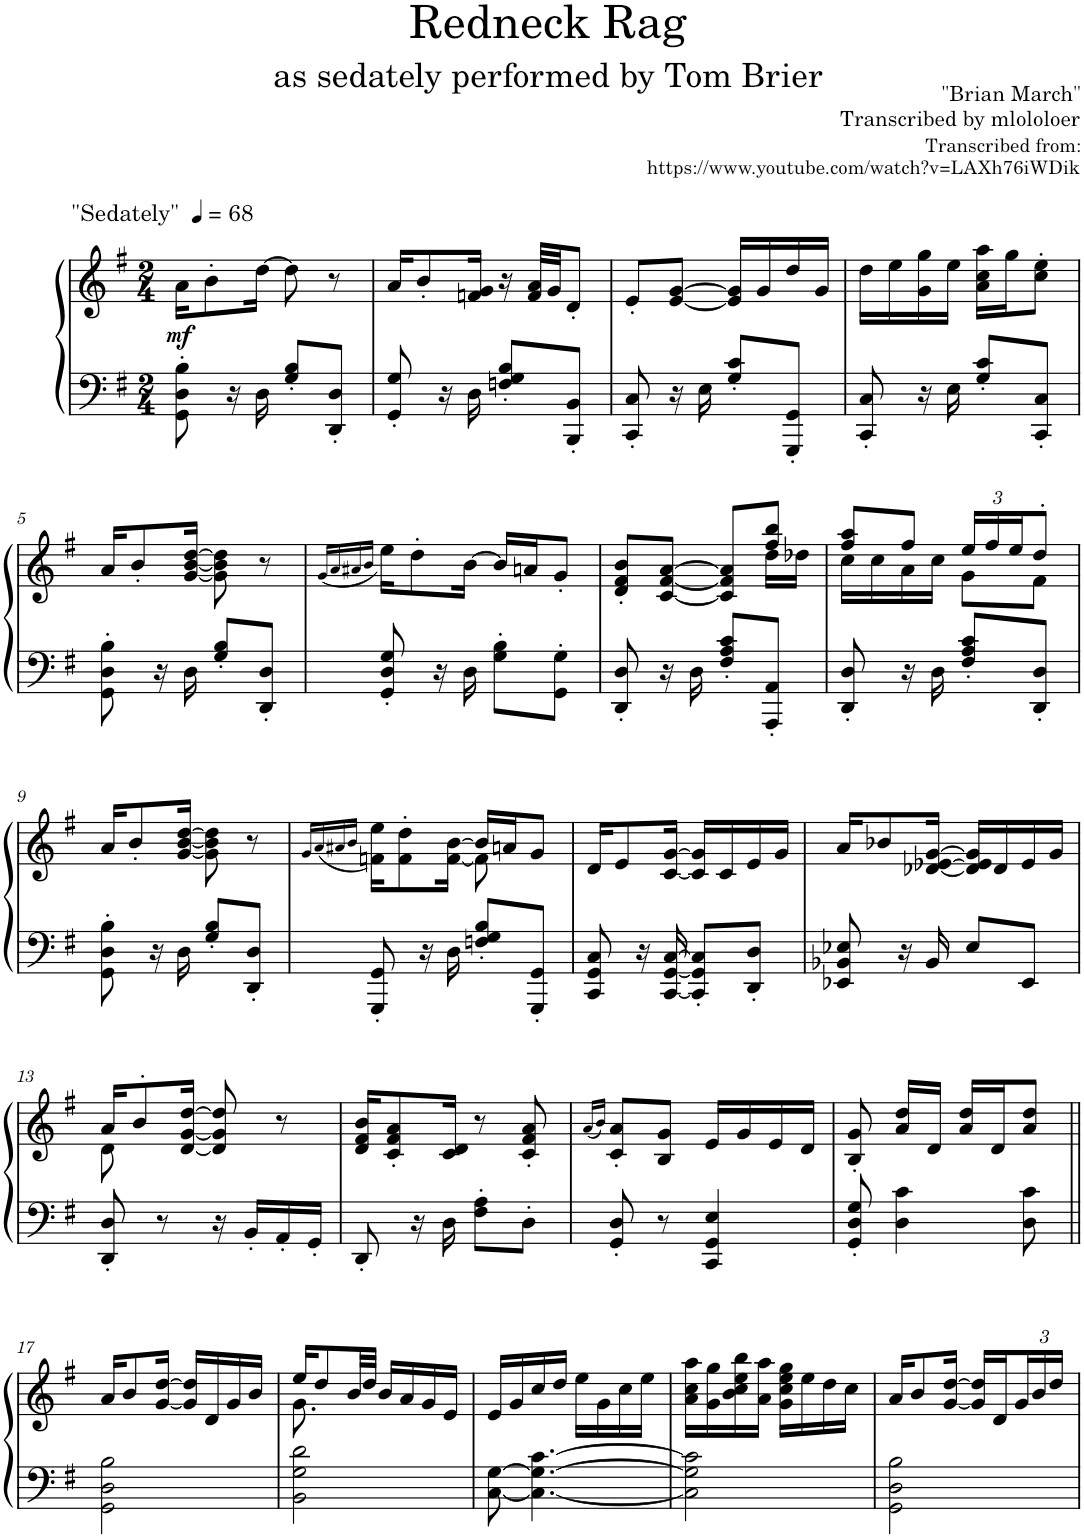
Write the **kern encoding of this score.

**kern	**kern	**dynam
*part1	*part1	*part1
*staff2	*staff1	*staff1/2
*I"Piano	*	*
*I'Pno.	*	*
*clefF4	*clefG2	*
*k[f#]	*k[f#]	*
*M2/4	*M2/4	*
*MM68	*MM68	*
=1	=1	=1
!	!LO:TX:a:t="Sedately"	!
!	!	!LO:DY:b
8GG\' 8D\' 8B\'	16a\KL	mf
.	8b'\	.
16r	.	.
16D\	[16dd\Jk	.
8G/' 8B/'L	8dd\]	.
8DD/' 8D/'J	8r	.
=2	=2	=2
8GG/' 8G/'	16a/KL	.
.	8b'/	.
16r	.	.
16D\	16fn/ 16g/Jk	.
8Fn/' 8G/' 8B/'L	16r	.
.	32f/ 32a/LLL	.
.	32g/JJ	.
8BBB/' 8BB/'J	8d'/J	.
=3	=3	=3
8CC/' 8C/'	8e'/L	.
16r	[8e/ [8g/J	.
16E\	.	.
8G/' 8c/'L	16e/] 16g/]LL	.
.	16g/	.
8GGG/' 8GG/'J	16dd/	.
.	16g/JJ	.
=4	=4	=4
8CC/' 8C/'	16dd\LL	.
.	16ee\	.
16r	16g\ 16gg\	.
16E\	16ee\JJ	.
8G/' 8c/'L	16a\ 16cc\ 16aa\LL	.
.	16gg\J	.
8CC/' 8C/'J	8cc\' 8ee\'J	.
!!LO:LB:g=z
=5	=5	=5
8GG\' 8D\' 8B\'	16a/KL	.
.	8b'/	.
16r	.	.
16D\	[16g/ [16b/ [16dd/Jk	.
8G/' 8B/'L	8g\] 8b\] 8dd\]	.
8DD/' 8D/'J	8r	.
=6	=6	=6
.	(16qg/LL	.
.	16qa/	.
.	16qa#X/	.
.	16qb/JJ	.
8GG/' 8D/' 8G/'	16ee\KL)	.
.	8dd'\	.
16r	.	.
16D\	[16b\Jk	.
8G\' 8B\'L	16b/LL]	.
.	16an/J	.
8GG\' 8G\'J	8g'/J	.
=7	=7	=7
*	*^	*
8DD/' 8D/'	8d/' 8f#/' 8b/'L	4.ryy	.
16r	[8c/ [8f#/ [8a/J	.	.
16D\	.	.	.
8F#/' 8A/' 8c/'L	8c/] 8f#/] 8a/]L	.	.
8AAA/' 8AA/'J	8ff#/ 8bb/J	16dd\LL	.
.	.	16dd-X\JJ	.
=8	=8	=8	=8
8DD/' 8D/'	8ff#/ 8aa/L	16cc\LL	.
.	.	16cc\	.
16r	8ff#/J	16a\	.
16D\	.	16cc\JJ	.
*	*Xbrackettup	*	*
8F#/' 8A/' 8c/'L	24ee/LL	8g\L	.
.	24ff#/	.	.
.	24ee/J	.	.
8DD/' 8D/'J	8dd'/J	8f#\J	.
*	*v	*v	*
!!LO:LB:g=z
=9	=9	=9
8GG\' 8D\' 8B\'	16a/KL	.
.	8b'/	.
16r	.	.
16D\	[16g/ [16b/ [16dd/Jk	.
8G/' 8B/'L	8g\] 8b\] 8dd\]	.
8DD/' 8D/'J	8r	.
=10	=10	=10
.	16qg/LL	.
.	(16qa/	.
.	16qa#X/	.
.	16qb/JJ	.
*	*^	*
8GGG/' 8GG/'	16fn\ 16ee\KL)	4ryy	.
.	8f\' 8dd\'	.	.
16r	.	.	.
16D\	[16f\ [16b\Jk	.	.
8Fn/' 8G/' 8B/'L	16b/LL]	8f\]	.
.	16an/J	.	.
8GGG/' 8GG/'J	8g/J	8ryy	.
*	*v	*v	*
=11	=11	=11
8CC/ 8GG/ 8C/	16d/KL	.
.	8e/	.
16r	.	.
[16CC/ [16GG/ [16C/	[16c/ [16g/Jk	.
8CC/]' 8GG/]' 8C/]'L	16c/] 16g/]LL	.
.	16c/	.
8DD/' 8D/'J	16e/	.
.	16g/JJ	.
=12	=12	=12
8EE-X/ 8BB-X/ 8E-X/	16a/KL	.
.	8b-X/	.
16r	.	.
16BB-/	[16d-X/ [16e-X/ [16g/Jk	.
8E-/L	16d-/] 16e-/] 16g/]LL	.
.	16d-/	.
8EE-/J	16e-/	.
.	16g/JJ	.
!!LO:LB:g=z
=13	=13	=13
*	*^	*
8DD/' 8D/'	16a/KL	8d\	.
.	8b'/	.	.
8r	.	4.ryy	.
.	[16d/ [16g/ [16dd/Jk	.	.
16r	8d/] 8g/] 8dd/]	.	.
16BB'/LL	.	.	.
16AA'/	8r	.	.
16GG'/JJ	.	.	.
*	*v	*v	*
=14	=14	=14
8DD'/	16d/ 16f#/ 16b/KL	.
.	8c/' 8f#/' 8a/'	.
16r	.	.
16D\	16c/ 16d/Jk	.
8F#\' 8A\'L	8r	.
8D'\J	8c/' 8f#/' 8a/'	.
=15	=15	=15
.	(16qa/LL	.
.	16qb/JJ)	.
8GG/' 8D/'	8c/' 8a/'L	.
8r	8B/ 8g/J	.
4CC/ 4GG/ 4E/	16e/LL	.
.	16g/	.
.	16e/	.
.	16d/JJ	.
=16	=16	=16
8GG/' 8D/' 8G/'	8B/' 8g/'	.
4D\ 4c\	16a/ 16dd/LL	.
.	16d/JJ	.
.	16a/ 16dd/LL	.
.	16d/J	.
8D\ 8c\	8a/ 8dd/J	.
!!LO:LB:g=z
=17||	=17||	=17||
2GG\ 2D\ 2B\	16a/KL	.
.	8b/	.
.	[16g/ [16dd/Jk	.
.	16g/] 16dd/]LL	.
.	16d/	.
.	16g/	.
.	16b/JJ	.
=18	=18	=18
*	*^	*
2BB\ 2G\ 2d\	16ee/KL	8.g\	.
.	8dd/	.	.
.	32b/LL	4ryy	.
.	32dd/JJJ	.	.
.	16b/LL	.	.
.	16a/	.	.
.	16g/	.	.
.	16e/JJ	16ryy	.
*	*v	*v	*
=19	=19	=19
[8C\ [8G\	16e/LL	.
.	16g/	.
4.C\_ 4.G\_ [4.c\	16cc/	.
.	16dd/JJ	.
.	16ee\LL	.
.	16g\	.
.	16cc\	.
.	16ee\JJ	.
=20	=20	=20
2C\] 2G\] 2c\]	16a\ 16cc\ 16aa\LL	.
.	16g\ 16gg\	.
.	16b\ 16cc\ 16ee\ 16bb\	.
.	16a\ 16aa\JJ	.
.	16g\ 16cc\ 16ee\ 16gg\LL	.
.	16ee\	.
.	16dd\	.
.	16cc\JJ	.
=21	=21	=21
2GG\ 2D\ 2B\	16a/KL	.
.	8b/	.
.	[16g/ [16dd/Jk	.
.	16g/] 16dd/]LL	.
.	16d/	.
.	24g/	.
.	24b/	.
.	24dd/JJ	.
=	=	=
*-	*-	*-
